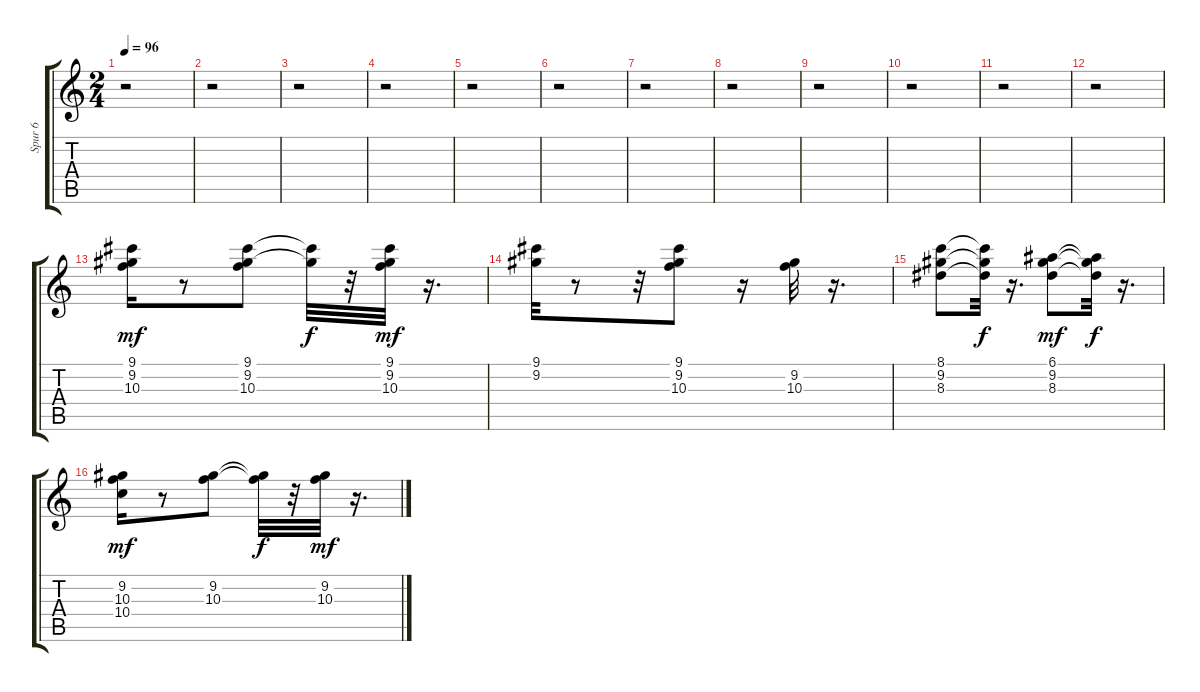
\track ("Spur 6" "Spur 6") {instrument acousticguitarsteel}
\staff {score tabs}
\tuning (E4 B3 G3 D3 A2 E2) {hide}
\ts (2 4)
\tempo 96
\clef g2
\ks c
r.2{dy f} |
r.2 |
r.2 |
r.2 |
r.2 |
r.2 |
r.2 |
r.2 |
r.2 |
r.2 |
r.2 |
r.2 |
(9.1 9.2 10.3).16{dy mf} r.8 (9.1 9.2 10.3).8 (9.1{t} 9.2{t}).32{dy f} r.32 (9.1 9.2 10.3).32{dy mf} r.16{d} |
(9.1 9.2).32 r.8 r.32 (9.1 9.2 10.3).8 r.16 (9.2 10.3).32 r.16{d} |
(8.1 9.2 8.3).8 (8.1{t} 9.2{t} 8.3{t}).32{dy f} r.16{d} (6.1 9.2 8.3).8{dy mf} (6.1{t} 9.2{t} 8.3{t}).32{dy f} r.16{d} |
(9.2 10.3 10.4).16{dy mf} r.8 (9.2 10.3).8 (9.2{t} 10.3{t}).32{dy f} r.32 (9.2 10.3).32{dy mf} r.16{d}
